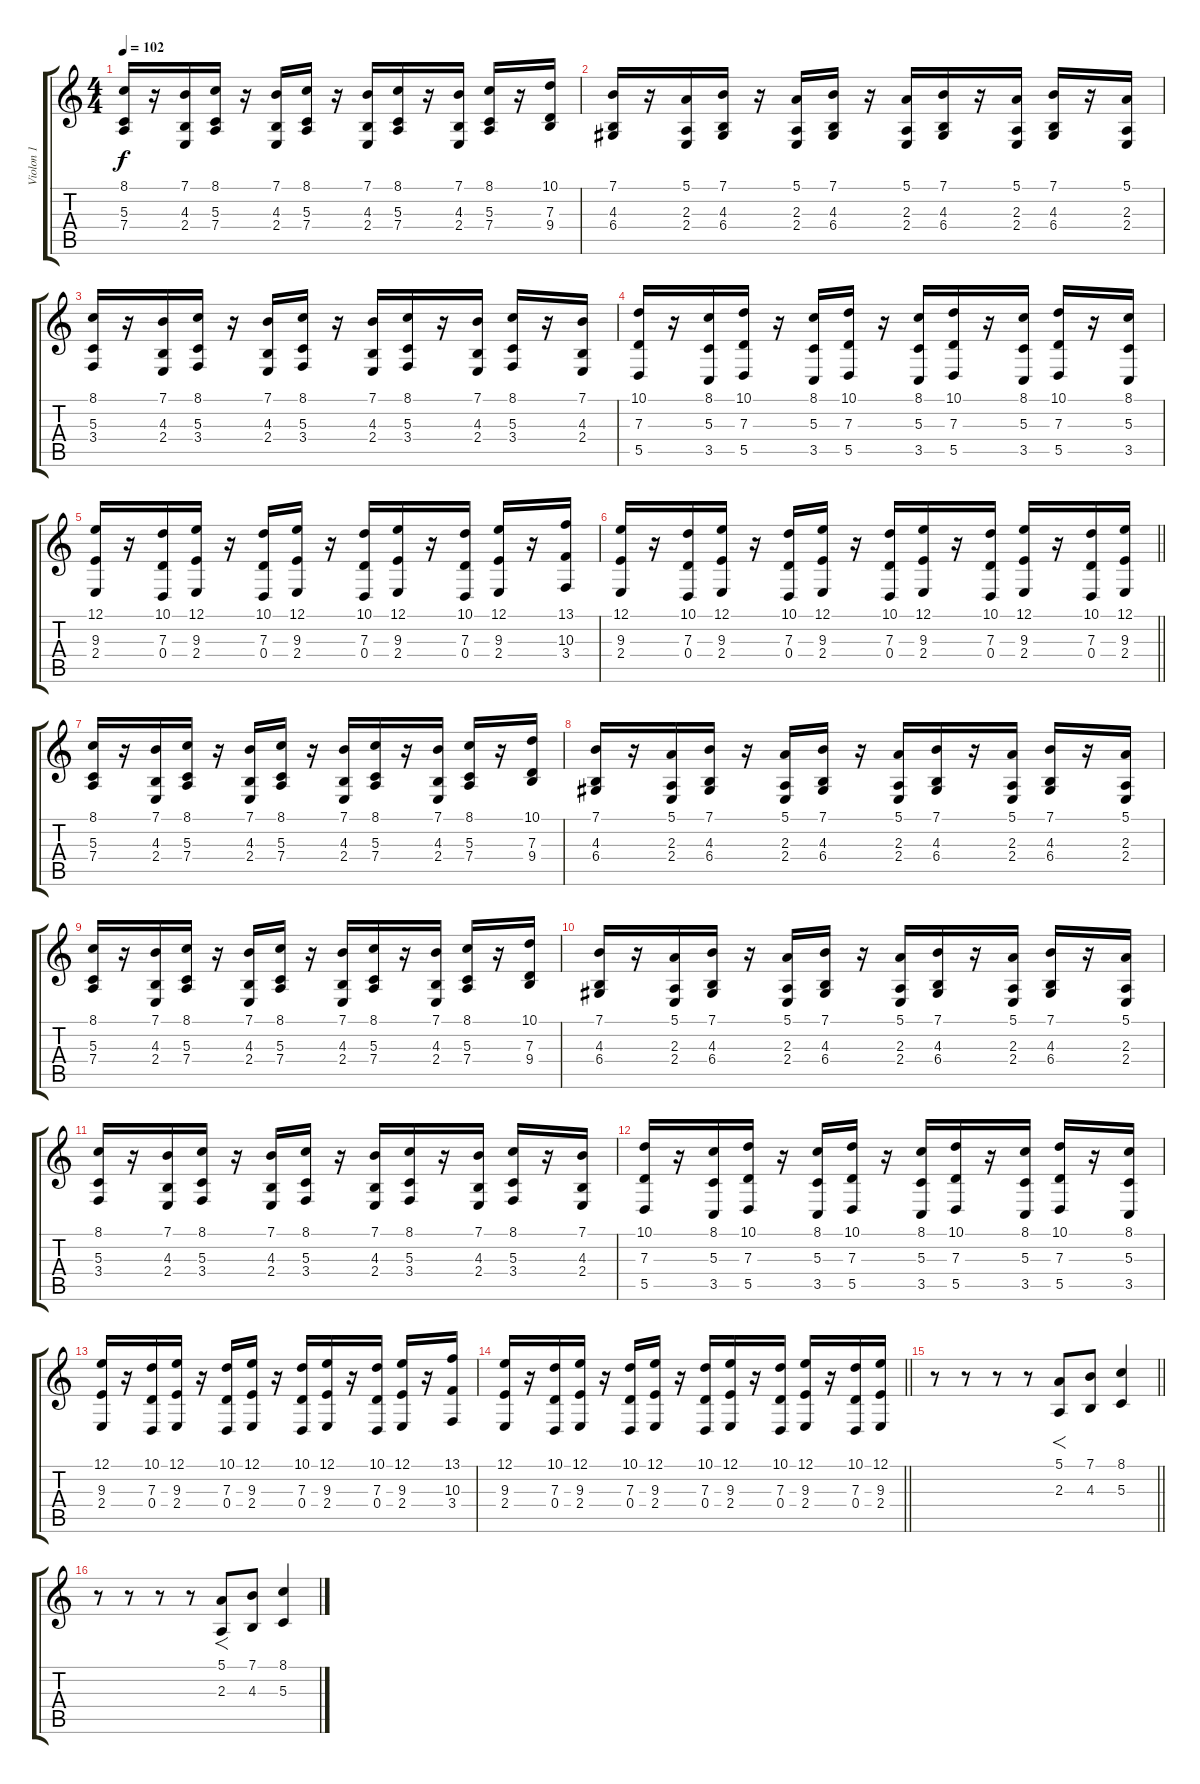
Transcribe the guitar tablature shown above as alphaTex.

\track ("Violon 1" "Violon 1") {instrument stringensemble1}
\staff {score tabs}
\tuning (E4 B3 G3 D3 A2 E2) {hide}
\ts (4 4)
\tempo 102
\clef g2
\ks c
(8.1 5.3 7.4).16{dy f} r.16 (7.1 4.3 2.4).16 (8.1 5.3 7.4).16 r.16 (7.1 4.3 2.4).16 (8.1 5.3 7.4).16 r.16 (7.1 4.3 2.4).16 (8.1 5.3 7.4).16 r.16 (7.1 4.3 2.4).16 (8.1 5.3 7.4).16 r.16 (10.1 7.3 9.4).16 |
(7.1 4.3 6.4).16 r.16 (5.1 2.3 2.4).16 (7.1 4.3 6.4).16 r.16 (5.1 2.3 2.4).16 (7.1 4.3 6.4).16 r.16 (5.1 2.3 2.4).16 (7.1 4.3 6.4).16 r.16 (5.1 2.3 2.4).16 (7.1 4.3 6.4).16 r.16 (5.1 2.3 2.4).16 |
(8.1 5.3 3.4).16 r.16 (7.1 4.3 2.4).16 (8.1 5.3 3.4).16 r.16 (7.1 4.3 2.4).16 (8.1 5.3 3.4).16 r.16 (7.1 4.3 2.4).16 (8.1 5.3 3.4).16 r.16 (7.1 4.3 2.4).16 (8.1 5.3 3.4).16 r.16 (7.1 4.3 2.4).16 |
(10.1 7.3 5.5).16 r.16 (8.1 5.3 3.5).16 (10.1 7.3 5.5).16 r.16 (8.1 5.3 3.5).16 (10.1 7.3 5.5).16 r.16 (8.1 5.3 3.5).16 (10.1 7.3 5.5).16 r.16 (8.1 5.3 3.5).16 (10.1 7.3 5.5).16 r.16 (8.1 5.3 3.5).16 |
(12.1 9.3 2.4).16 r.16 (10.1 7.3 0.4).16 (12.1 9.3 2.4).16 r.16 (10.1 7.3 0.4).16 (12.1 9.3 2.4).16 r.16 (10.1 7.3 0.4).16 (12.1 9.3 2.4).16 r.16 (10.1 7.3 0.4).16 (12.1 9.3 2.4).16 r.16 (13.1 10.3 3.4).16 |
\barLineRight lightlight
(12.1 9.3 2.4).16 r.16 (10.1 7.3 0.4).16 (12.1 9.3 2.4).16 r.16 (10.1 7.3 0.4).16 (12.1 9.3 2.4).16 r.16 (10.1 7.3 0.4).16 (12.1 9.3 2.4).16 r.16 (10.1 7.3 0.4).16 (12.1 9.3 2.4).16 r.16 (10.1 7.3 0.4).16 (12.1 9.3 2.4).16 |
(8.1 5.3 7.4).16 r.16 (7.1 4.3 2.4).16 (8.1 5.3 7.4).16 r.16 (7.1 4.3 2.4).16 (8.1 5.3 7.4).16 r.16 (7.1 4.3 2.4).16 (8.1 5.3 7.4).16 r.16 (7.1 4.3 2.4).16 (8.1 5.3 7.4).16 r.16 (10.1 7.3 9.4).16 |
(7.1 4.3 6.4).16 r.16 (5.1 2.3 2.4).16 (7.1 4.3 6.4).16 r.16 (5.1 2.3 2.4).16 (7.1 4.3 6.4).16 r.16 (5.1 2.3 2.4).16 (7.1 4.3 6.4).16 r.16 (5.1 2.3 2.4).16 (7.1 4.3 6.4).16 r.16 (5.1 2.3 2.4).16 |
(8.1 5.3 7.4).16 r.16 (7.1 4.3 2.4).16 (8.1 5.3 7.4).16 r.16 (7.1 4.3 2.4).16 (8.1 5.3 7.4).16 r.16 (7.1 4.3 2.4).16 (8.1 5.3 7.4).16 r.16 (7.1 4.3 2.4).16 (8.1 5.3 7.4).16 r.16 (10.1 7.3 9.4).16 |
(7.1 4.3 6.4).16 r.16 (5.1 2.3 2.4).16 (7.1 4.3 6.4).16 r.16 (5.1 2.3 2.4).16 (7.1 4.3 6.4).16 r.16 (5.1 2.3 2.4).16 (7.1 4.3 6.4).16 r.16 (5.1 2.3 2.4).16 (7.1 4.3 6.4).16 r.16 (5.1 2.3 2.4).16 |
(8.1 5.3 3.4).16 r.16 (7.1 4.3 2.4).16 (8.1 5.3 3.4).16 r.16 (7.1 4.3 2.4).16 (8.1 5.3 3.4).16 r.16 (7.1 4.3 2.4).16 (8.1 5.3 3.4).16 r.16 (7.1 4.3 2.4).16 (8.1 5.3 3.4).16 r.16 (7.1 4.3 2.4).16 |
(10.1 7.3 5.5).16 r.16 (8.1 5.3 3.5).16 (10.1 7.3 5.5).16 r.16 (8.1 5.3 3.5).16 (10.1 7.3 5.5).16 r.16 (8.1 5.3 3.5).16 (10.1 7.3 5.5).16 r.16 (8.1 5.3 3.5).16 (10.1 7.3 5.5).16 r.16 (8.1 5.3 3.5).16 |
(12.1 9.3 2.4).16 r.16 (10.1 7.3 0.4).16 (12.1 9.3 2.4).16 r.16 (10.1 7.3 0.4).16 (12.1 9.3 2.4).16 r.16 (10.1 7.3 0.4).16 (12.1 9.3 2.4).16 r.16 (10.1 7.3 0.4).16 (12.1 9.3 2.4).16 r.16 (13.1 10.3 3.4).16 |
\barLineRight lightlight
(12.1 9.3 2.4).16 r.16 (10.1 7.3 0.4).16 (12.1 9.3 2.4).16 r.16 (10.1 7.3 0.4).16 (12.1 9.3 2.4).16 r.16 (10.1 7.3 0.4).16 (12.1 9.3 2.4).16 r.16 (10.1 7.3 0.4).16 (12.1 9.3 2.4).16 r.16 (10.1 7.3 0.4).16 (12.1 9.3 2.4).16 |
\barLineRight lightlight
r.8 r.8 r.8 r.8 (5.1 2.3).8{f} (7.1 4.3).8 (8.1 5.3).4 |
r.8 r.8 r.8 r.8 (5.1 2.3).8{f} (7.1 4.3).8 (8.1 5.3).4
